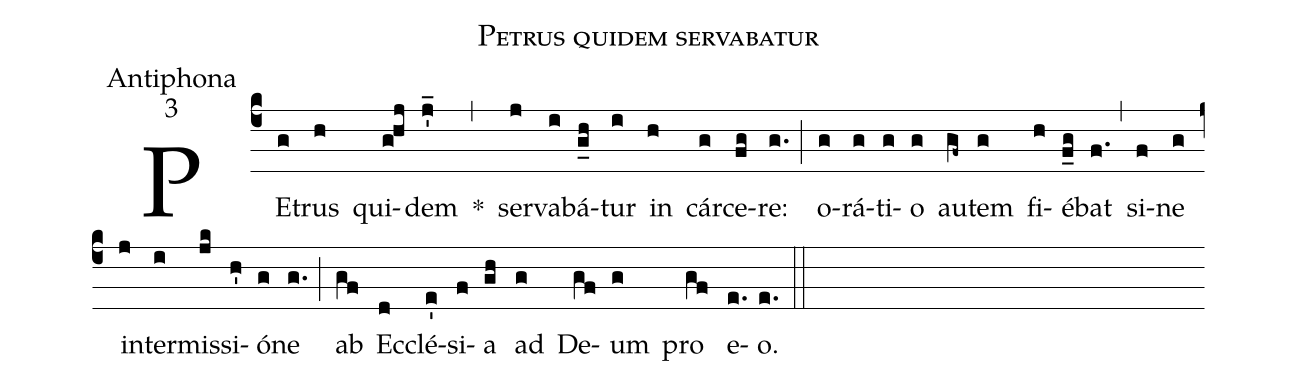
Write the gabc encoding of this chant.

name:Petrus quidem servabatur;
office-part:Antiphona;
mode:3;
%%
(c4) PE(g)trus(h) qui(g!hj)dem(j'_) *(,) ser(j)va(i)bá(g_h)tur(i) in(h) cár(g)ce(fg)re:(g.) (;) o(g)rá(g)ti(g)o(g) au(gf~)tem(g) fi(h)é(f_g)bat(f.) (,) si(f)ne(g) in(j)ter(i)mis(jk)si(h')ó(g)ne(g.) (;) ab(gf) Ec(d)clé(e')si(f)a(gh) ad(g) De(gf)um(g) pro(gf) e(e.)o.(e.) (::)
